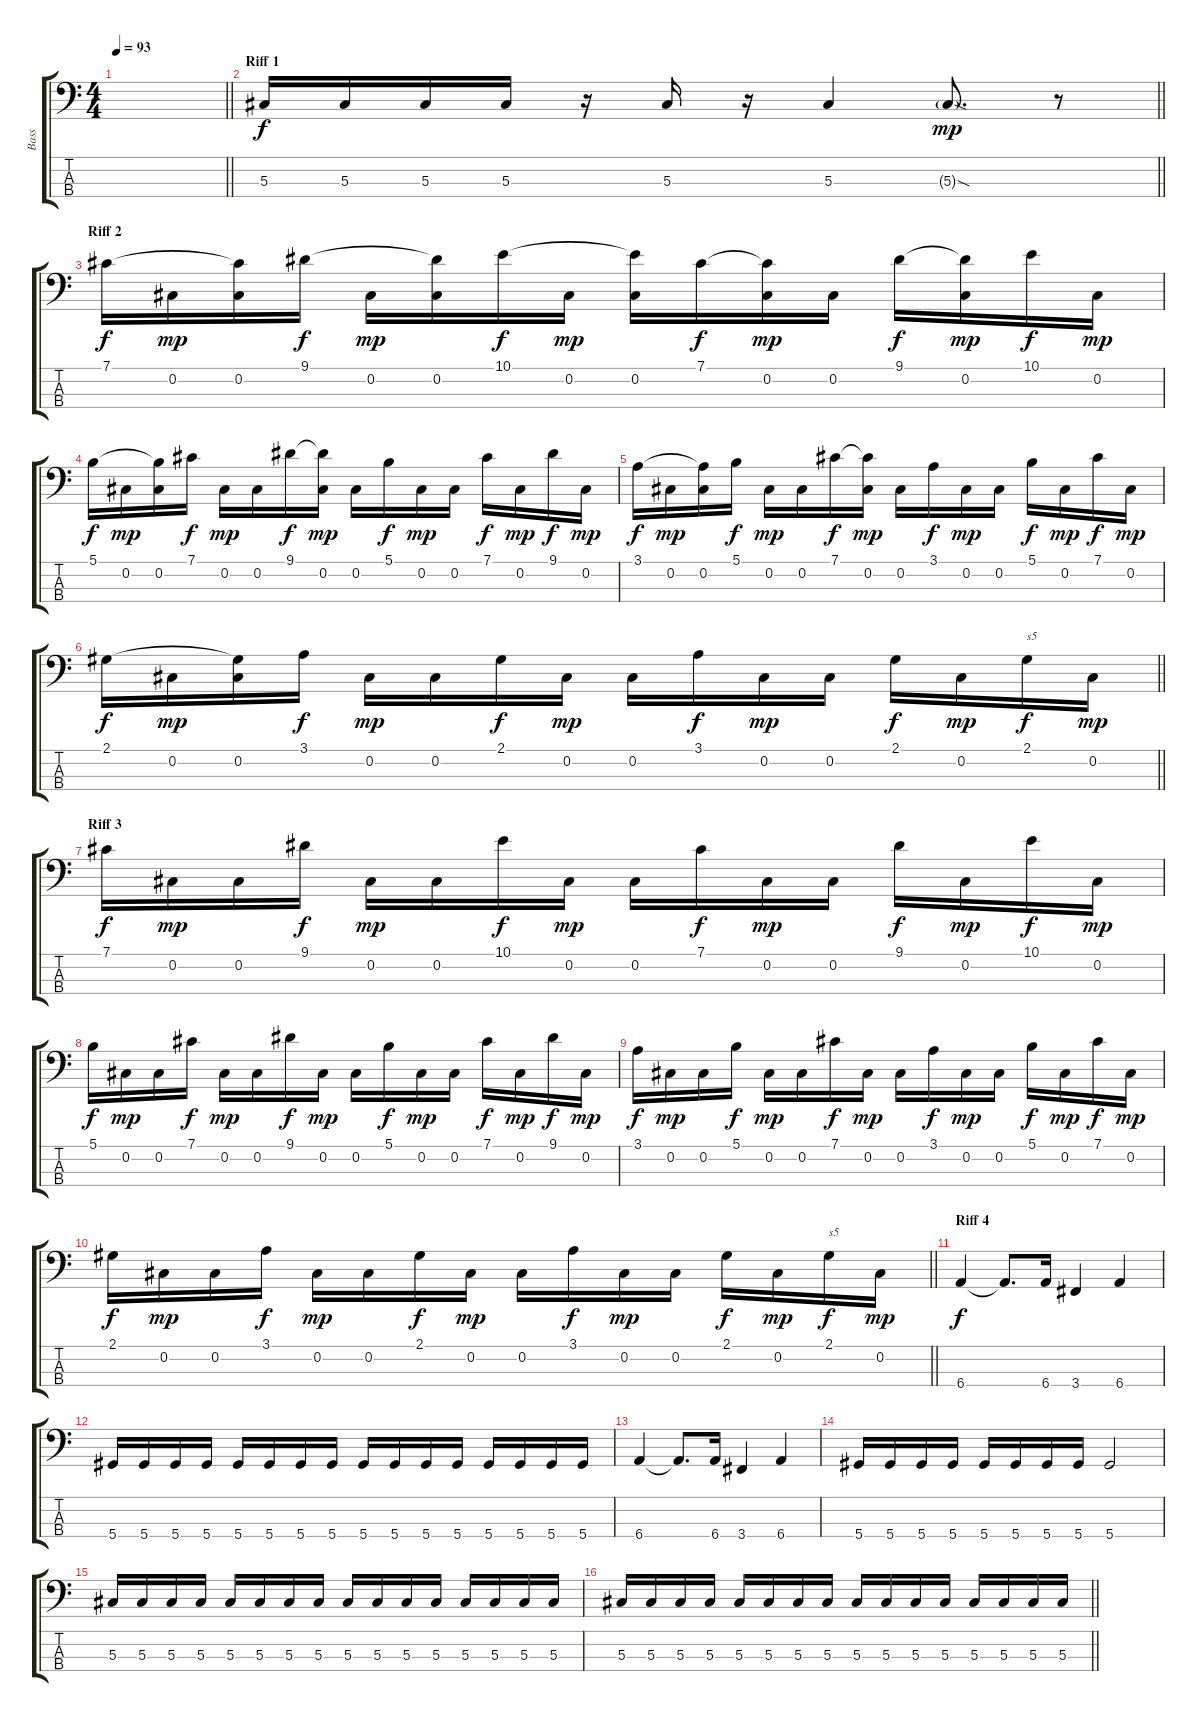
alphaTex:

\track ("Bass" "Bass") {instrument electricbassfinger}
\staff {score tabs}
\tuning (Gb2 Db2 Ab1 Eb1) {hide}
\ts (4 4)
\tempo 93
\clef f4
\barLineRight lightlight
\ks c
|
\section ("" "Riff 1")
\barLineRight lightlight
5.3.16 5.3.16 5.3.16 5.3.16 r.16 5.3.16 r.16 5.3.4 5.3{sod g}.8{d dy mp} r.8 |
\section ("" "Riff 2")
7.1.16{dy f} 0.2.16{dy mp} (7.1{t} 0.2).16 9.1.16{dy f} 0.2.16{dy mp} (9.1{t} 0.2).16 10.1.16{dy f} 0.2.16{dy mp} (10.1{t} 0.2).16 7.1.16{dy f} (7.1{t} 0.2).16{dy mp} 0.2.16 9.1.16{dy f} (9.1{t} 0.2).16{dy mp} 10.1.16{dy f} 0.2.16{dy mp} |
5.1.16{dy f} 0.2.16{dy mp} (5.1{t} 0.2).16 7.1.16{dy f} 0.2.16{dy mp} 0.2.16 9.1.16{dy f} (9.1{t} 0.2).16{dy mp} 0.2.16 5.1.16{dy f} 0.2.16{dy mp} 0.2.16 7.1.16{dy f} 0.2.16{dy mp} 9.1.16{dy f} 0.2.16{dy mp} |
3.1.16{dy f} 0.2.16{dy mp} (3.1{t} 0.2).16 5.1.16{dy f} 0.2.16{dy mp} 0.2.16 7.1.16{dy f} (7.1{t} 0.2).16{dy mp} 0.2.16 3.1.16{dy f} 0.2.16{dy mp} 0.2.16 5.1.16{dy f} 0.2.16{dy mp} 7.1.16{dy f} 0.2.16{dy mp} |
\barLineRight lightlight
2.1.16{dy f} 0.2.16{dy mp} (2.1{t} 0.2).16 3.1.16{dy f} 0.2.16{dy mp} 0.2.16 2.1.16{dy f} 0.2.16{dy mp} 0.2.16 3.1.16{dy f} 0.2.16{dy mp} 0.2.16 2.1.16{dy f} 0.2.16{dy mp} 2.1.16{txt "s5" dy f} 0.2.16{dy mp} |
\section ("" "Riff 3")
7.1.16{dy f} 0.2.16{dy mp} 0.2.16 9.1.16{dy f} 0.2.16{dy mp} 0.2.16 10.1.16{dy f} 0.2.16{dy mp} 0.2.16 7.1.16{dy f} 0.2.16{dy mp} 0.2.16 9.1.16{dy f} 0.2.16{dy mp} 10.1.16{dy f} 0.2.16{dy mp} |
5.1.16{dy f} 0.2.16{dy mp} 0.2.16 7.1.16{dy f} 0.2.16{dy mp} 0.2.16 9.1.16{dy f} 0.2.16{dy mp} 0.2.16 5.1.16{dy f} 0.2.16{dy mp} 0.2.16 7.1.16{dy f} 0.2.16{dy mp} 9.1.16{dy f} 0.2.16{dy mp} |
3.1.16{dy f} 0.2.16{dy mp} 0.2.16 5.1.16{dy f} 0.2.16{dy mp} 0.2.16 7.1.16{dy f} 0.2.16{dy mp} 0.2.16 3.1.16{dy f} 0.2.16{dy mp} 0.2.16 5.1.16{dy f} 0.2.16{dy mp} 7.1.16{dy f} 0.2.16{dy mp} |
\barLineRight lightlight
2.1.16{dy f} 0.2.16{dy mp} 0.2.16 3.1.16{dy f} 0.2.16{dy mp} 0.2.16 2.1.16{dy f} 0.2.16{dy mp} 0.2.16 3.1.16{dy f} 0.2.16{dy mp} 0.2.16 2.1.16{dy f} 0.2.16{dy mp} 2.1.16{txt "s5" dy f} 0.2.16{dy mp} |
\section ("" "Riff 4")
6.4.4{dy f} 6.4{t}.8{d} 6.4.16 3.4.4 6.4.4 |
5.4.16 5.4.16 5.4.16 5.4.16 5.4.16 5.4.16 5.4.16 5.4.16 5.4.16 5.4.16 5.4.16 5.4.16 5.4.16 5.4.16 5.4.16 5.4.16 |
6.4.4 6.4{t}.8{d} 6.4.16 3.4.4 6.4.4 |
5.4.16 5.4.16 5.4.16 5.4.16 5.4.16 5.4.16 5.4.16 5.4.16 5.4.2 |
5.3.16 5.3.16 5.3.16 5.3.16 5.3.16 5.3.16 5.3.16 5.3.16 5.3.16 5.3.16 5.3.16 5.3.16 5.3.16 5.3.16 5.3.16 5.3.16 |
\barLineRight lightlight
5.3.16 5.3.16 5.3.16 5.3.16 5.3.16 5.3.16 5.3.16 5.3.16 5.3.16 5.3.16 5.3.16 5.3.16 5.3.16 5.3.16 5.3.16 5.3.16
